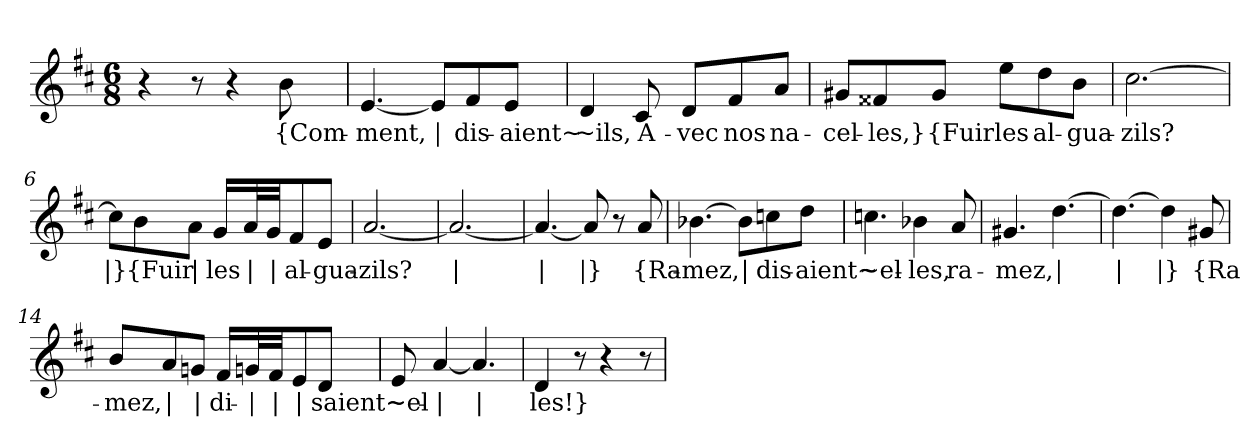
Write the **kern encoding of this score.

**kern	**text
*part1	*part1
*staff1	*staff1
*clefG2	*
*k[f#c#]	*
*M6/8	*
=1	=1
4r	.
8r	.
4r	.
!	!LO:LY:b
8b\	{Com-
=2	=2
!	!LO:LY:b
[4.e/	-ment,
!	!LO:LY:b
8e/L]	|
!	!LO:LY:b
8f#/	dis-
!	!LO:LY:b
8e/J	-aient~
=3	=3
!	!LO:LY:b
4d/	~ils,
!	!LO:LY:b
8c#/	A-
!	!LO:LY:b
8d/L	-vec
!	!LO:LY:b
8f#/	nos
!	!LO:LY:b
8a/J	na-
=4	=4
!	!LO:LY:b
8g#X/L	-cel-
!	!LO:LY:b
8f##X/	-les,}
!	!LO:LY:b
8g#/J	{Fuir
!	!LO:LY:b
8ee\L	les
!	!LO:LY:b
8dd\	al-
!	!LO:LY:b
8b\J	-gua-
=5	=5
!	!LO:LY:b
[2.cc#\	-zils?
!!LO:LB:g=z
=6	=6
!	!LO:LY:b
8cc#\L]	|}
!	!LO:LY:b
8b\	{Fuir
!	!LO:LY:b
8a\J	|
!	!LO:LY:b
16g/LL	les
!	!LO:LY:b
32a/L	|
!	!LO:LY:b
32g/JJ	|
!	!LO:LY:b
8f#/	al-
!	!LO:LY:b
8e/J	-gua-
=7	=7
!	!LO:LY:b
[2.a/	-zils?
=8	=8
!	!LO:LY:b
2.a/_	|
=9	=9
!	!LO:LY:b
4.a/_	|
!	!LO:LY:b
8a/]	|}
8r	.
!	!LO:LY:b
8a/	{Ra-
=10	=10
!	!LO:LY:b
[4.b-X\	-mez,
!	!LO:LY:b
8b-\L]	|
!	!LO:LY:b
8ccn\	dis-
!	!LO:LY:b
8dd\J	-aient~
=11	=11
!	!LO:LY:b
4.ccn\	~el-
!	!LO:LY:b
4b-X\	-les,
!	!LO:LY:b
8a/	ra-
=12	=12
!	!LO:LY:b
4.g#X/	mez,
!	!LO:LY:b
[4.dd\	|
!!LO:LB:g=z
=13	=13
!	!LO:LY:b
4.dd\_	|
!	!LO:LY:b
4dd\]	|}
!	!LO:LY:b
8g#X/	{Ra-
=14	=14
!	!LO:LY:b
8b/L	mez,
!	!LO:LY:b
8a/	|
!	!LO:LY:b
8gn/J	|
!	!LO:LY:b
16f#/LL	di-
!	!LO:LY:b
32gn/L	|
!	!LO:LY:b
32f#/JJ	|
!	!LO:LY:b
8e/	|
!	!LO:LY:b
8d/J	-saient~
=15	=15
!	!LO:LY:b
8e/	~el-
!	!LO:LY:b
[4a/	|
!	!LO:LY:b
4.a/]	|
=16	=16
!	!LO:LY:b
4d/	-les!}
8r	.
4r	.
8r	.
=	=
*-	*-
